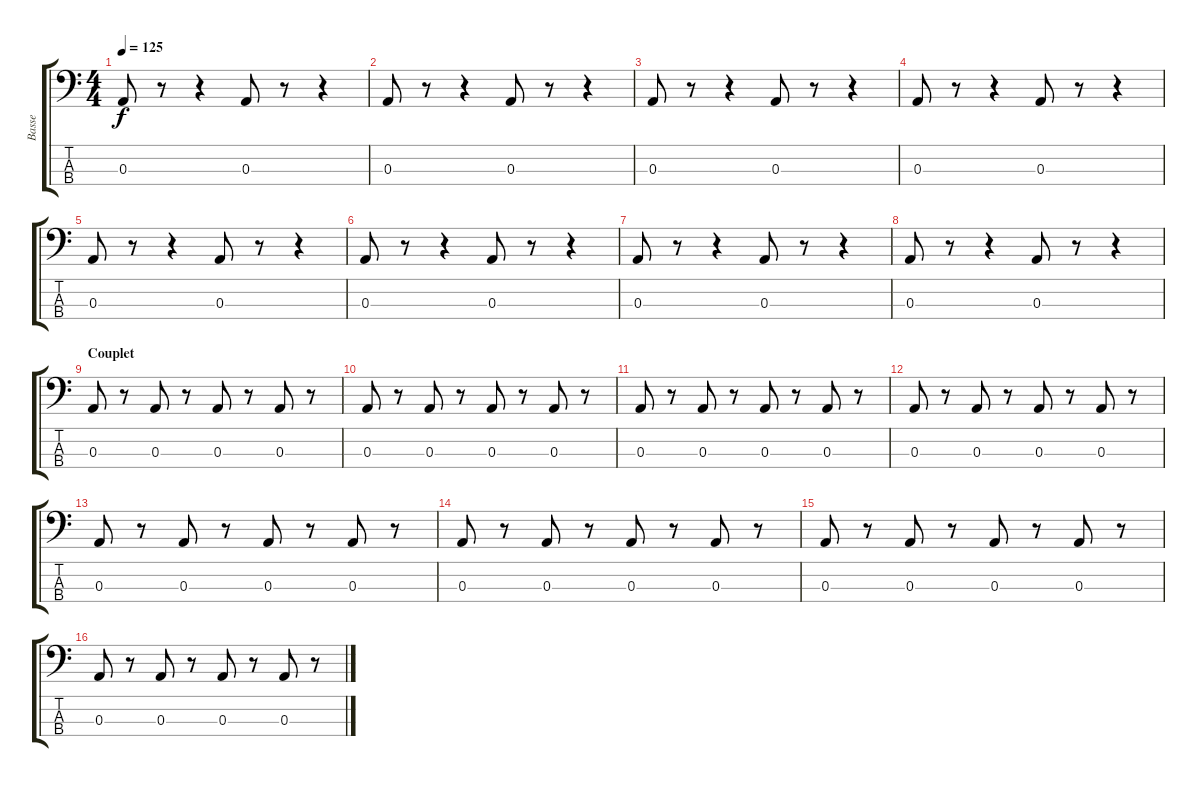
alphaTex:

\track ("Basse" "Basse") {instrument electricbasspick}
\staff {score tabs}
\tuning (G2 D2 A1 E1) {hide}
\ts (4 4)
\tempo 125
\clef f4
\ks c
0.3.8{dy f} r.8 r.4 0.3.8 r.8 r.4 |
0.3.8 r.8 r.4 0.3.8 r.8 r.4 |
0.3.8 r.8 r.4 0.3.8 r.8 r.4 |
0.3.8 r.8 r.4 0.3.8 r.8 r.4 |
0.3.8 r.8 r.4 0.3.8 r.8 r.4 |
0.3.8 r.8 r.4 0.3.8 r.8 r.4 |
0.3.8 r.8 r.4 0.3.8 r.8 r.4 |
0.3.8 r.8 r.4 0.3.8 r.8 r.4 |
\section ("" "Couplet")
0.3.8 r.8 0.3.8 r.8 0.3.8 r.8 0.3.8 r.8 |
0.3.8 r.8 0.3.8 r.8 0.3.8 r.8 0.3.8 r.8 |
0.3.8 r.8 0.3.8 r.8 0.3.8 r.8 0.3.8 r.8 |
0.3.8 r.8 0.3.8 r.8 0.3.8 r.8 0.3.8 r.8 |
0.3.8 r.8 0.3.8 r.8 0.3.8 r.8 0.3.8 r.8 |
0.3.8 r.8 0.3.8 r.8 0.3.8 r.8 0.3.8 r.8 |
0.3.8 r.8 0.3.8 r.8 0.3.8 r.8 0.3.8 r.8 |
0.3.8 r.8 0.3.8 r.8 0.3.8 r.8 0.3.8 r.8
